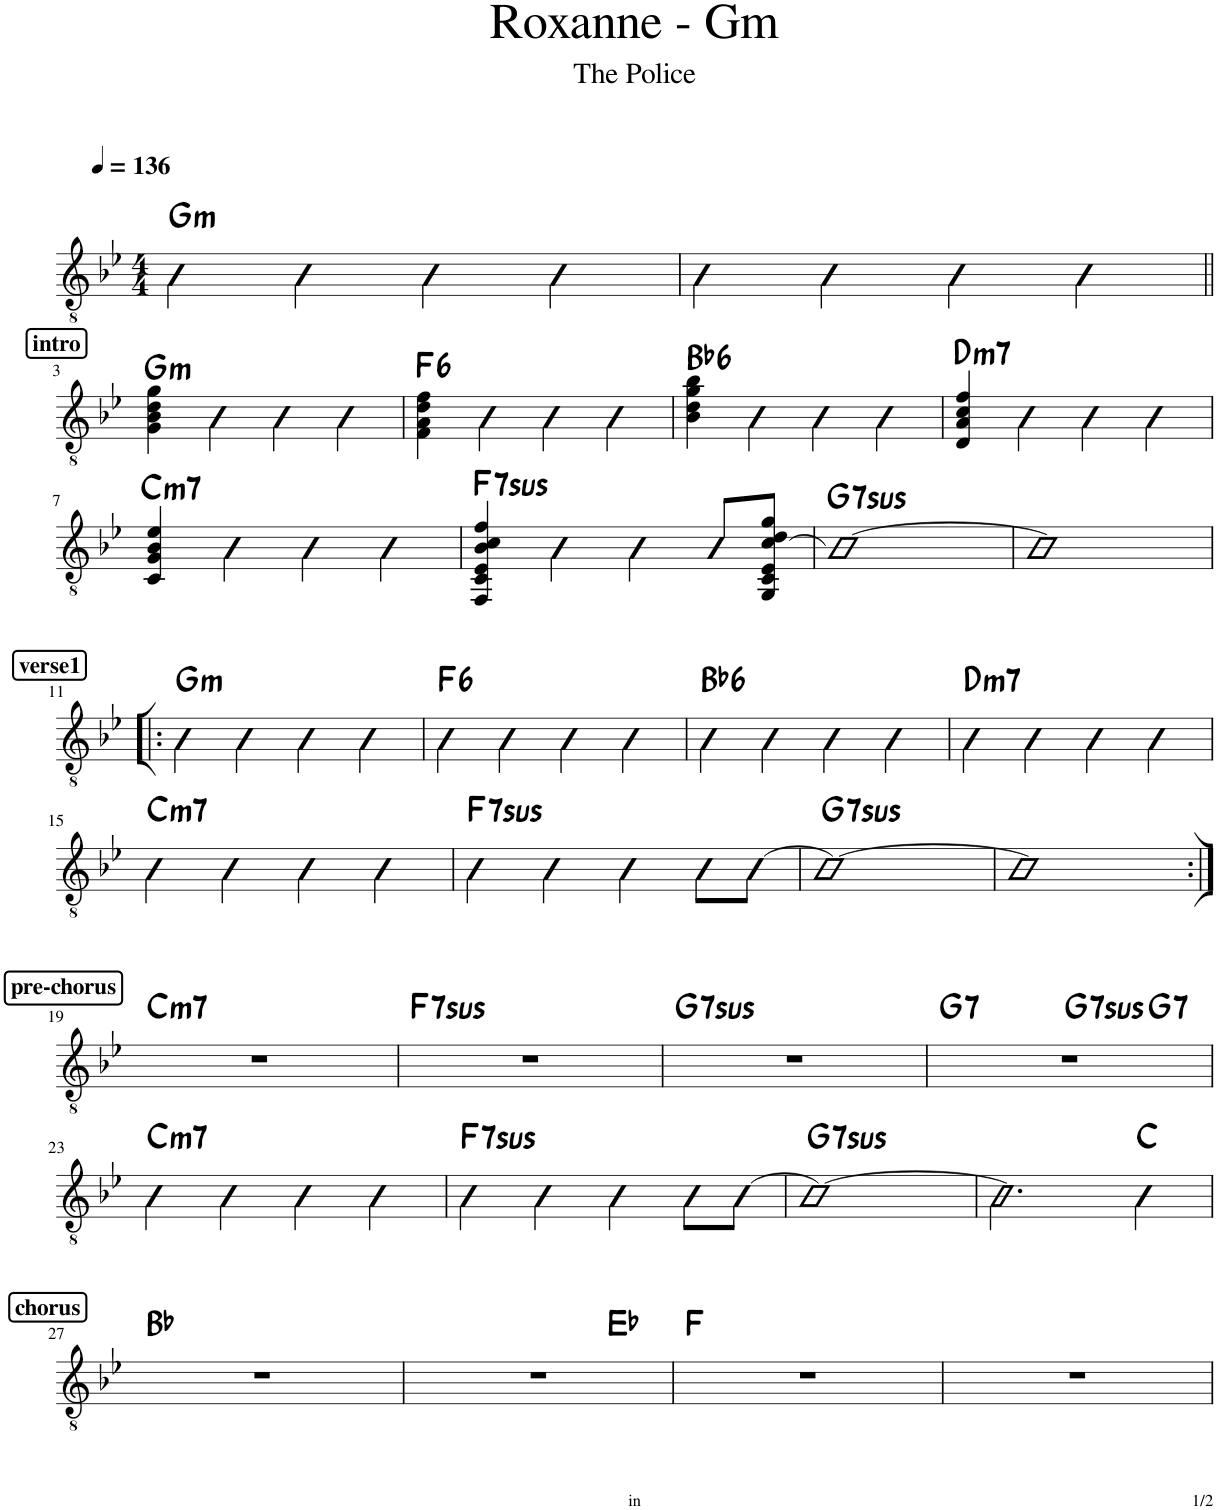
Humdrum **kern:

**kern	**harte
*part1	*part1
*staff1	*
*I"Classical Guitar	*
*I'Guit.	*
*clefGv2	*
*k[b-e-]	*
*M4/4	*
*MM136	*
=1	=1
!	!LO:H:kt=m
4G\	G:min
4G\	.
4G\	.
4G\	.
=2	=2
4G\	.
4G\	.
4G\	.
4G\	.
!!LO:LB:g=z
!!LO:REH:place=s1:a:B:cj:fs=11:t=intro
=3||	=3||
!	!LO:H:kt=m
4G\ 4B-\ 4d\ 4g\	G:min
4G\	.
4G\	.
4G\	.
=4	=4
!	!LO:H:kt=6
4F\ 4A\ 4d\ 4f\	F:maj6
4F\	.
4F\	.
4F\	.
=5	=5
!	!LO:H:kt=6
4B-\ 4d\ 4g\ 4b-\	Bb:maj6
4B-\	.
4B-\	.
4B-\	.
=6	=6
!	!LO:H:kt=m7
4D/ 4A/ 4c/ 4f/	D:min7
4d\	.
4d\	.
4d\	.
!!LO:LB:g=z
=7	=7
!	!LO:H:kt=m7
4C/ 4G/ 4B-/ 4e-/	C:min7
4c\	.
4c\	.
4c\	.
=8	=8
!	!LO:H:kt=7sus
4FF/ 4C/ 4E-/ 4B-/ 4c/ 4f/	F:sus4(7)
4F\	.
4F\	.
8F/L	.
8GG/ 8C/ 8E-/ [8c/ 8d/ 8g/J	.
=9	=9
!	!LO:H:kt=7sus
1c_	G:sus4(7)
=10	=10
1c]	.
!!LO:LB:g=z
!!LO:REH:place=s1:a:B:cj:fs=11:t=verse1
=11!|:	=11!|:
!	!LO:H:kt=m
4G\	G:min
4G\	.
4G\	.
4G\	.
=12	=12
!	!LO:H:kt=6
4F\	F:maj6
4F\	.
4F\	.
4F\	.
=13	=13
!	!LO:H:kt=6
4B-\	Bb:maj6
4B-\	.
4B-\	.
4B-\	.
=14	=14
!	!LO:H:kt=m7
4d\	D:min7
4d\	.
4d\	.
4d\	.
!!LO:LB:g=z
=15	=15
!	!LO:H:kt=m7
4c\	C:min7
4c\	.
4c\	.
4c\	.
=16	=16
!	!LO:H:kt=7sus
4F\	F:sus4(7)
4F\	.
4F\	.
8F\L	.
[8G\J	.
=17	=17
!	!LO:H:kt=7sus
1G_	G:sus4(7)
=18	=18
1G]	.
!!LO:LB:g=z
!!LO:REH:place=s1:a:B:cj:fs=11:t=pre-chorus
=19:|!	=19:|!
!	!LO:H:kt=m7
1r	C:min7
=20	=20
!	!LO:H:kt=7sus
1r	F:sus4(7)
=21	=21
!	!LO:H:kt=7sus
1r	G:sus4(7)
=22	=22
!	!LO:H:kt=7
*^	*
*	*^	*
1r	2ryy	2.ryy	G:7
!	!	!	!LO:H:kt=7sus
.	2ryy	.	G:sus4(7)
!	!	!	!LO:H:kt=7
.	.	4ryy	G:7
!!LO:LB:g=z	!!	!!
=23	=23	=23	=23
!	!	!	!LO:H:kt=m7
*v	*v	*v	*
4c\	C:min7
4c\	.
4c\	.
4c\	.
=24	=24
!	!LO:H:kt=7sus
4F\	F:sus4(7)
4F\	.
4F\	.
8F\L	.
[8G\J	.
=25	=25
!	!LO:H:kt=7sus
1G_	G:sus4(7)
=26	=26
2.G\]	.
4c\	C:maj
!!LO:LB:g=z
!!LO:REH:place=s1:a:B:cj:fs=11:t=chorus
=27	=27
1r	Bb:maj
=28	=28
*^	*
1r	2.ryy	.
.	4ryy	Eb:maj
*v	*v	*
=29	=29
1r	F:maj
=30	=30
1r	.
=	=
*-	*-
